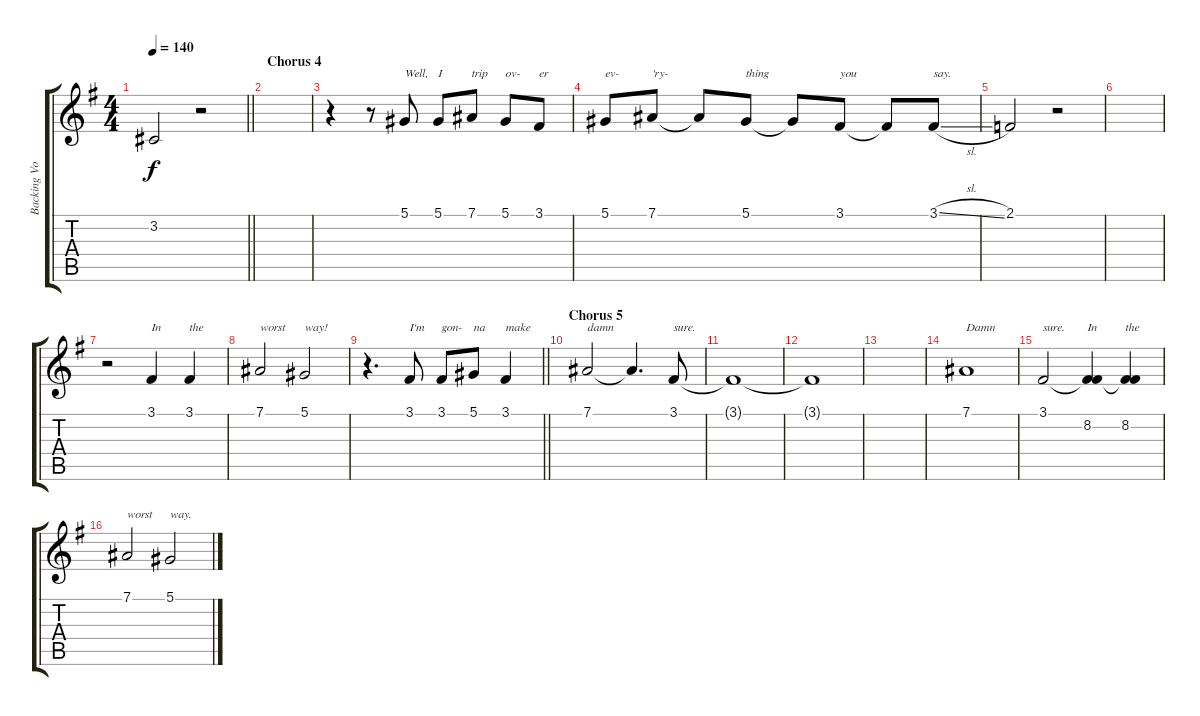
\track ("Backing Vocals - Fred Mascherino" "Backing Vo") {instrument altosax}
\staff {score tabs}
\tuning (Eb4 Bb3 Gb3 Db3 Ab2 Eb2) {hide}
\ts (4 4)
\tempo 140
\clef g2
\barLineRight lightlight
\ks g
3.2{t}.2{dy f} r.2 |
\section ("" "Chorus 4")
|
r.4 r.8 5.1.8{txt "Well,"} 5.1.8{txt "I"} 7.1.8{txt "trip"} 5.1.8{txt "ov-"} 3.1.8{txt "er"} |
5.1.8{txt "ev-"} 7.1.8{txt "'ry-"} 7.1{t}.8 5.1.8{txt "thing"} 5.1{t}.8 3.1.8{txt "you"} 3.1{t}.8 3.1{sl}.8{txt "say."} |
2.1.2 r.2 |
|
r.2 3.1.4{txt "In"} 3.1.4{txt "the"} |
7.1.2{txt "worst"} 5.1.2{txt "way!"} |
\barLineRight lightlight
r.4{d} 3.1.8{txt "I'm"} 3.1.8{txt "gon-"} 5.1.8{txt "na"} 3.1.4{txt "make"} |
\section ("" "Chorus 5")
7.1.2{txt "damn"} 7.1{t}.4{d} 3.1.8{txt "sure."} |
3.1{t}.1 |
3.1{t}.1{volume 6} |
|
7.1.1{txt "Damn" volume 13} |
3.1.2{txt "sure."} (3.1{t} 8.2).4{txt "In"} (3.1{t} 8.2).4{txt "the"} |
7.1.2{txt "worst"} 5.1.2{txt "way."}
